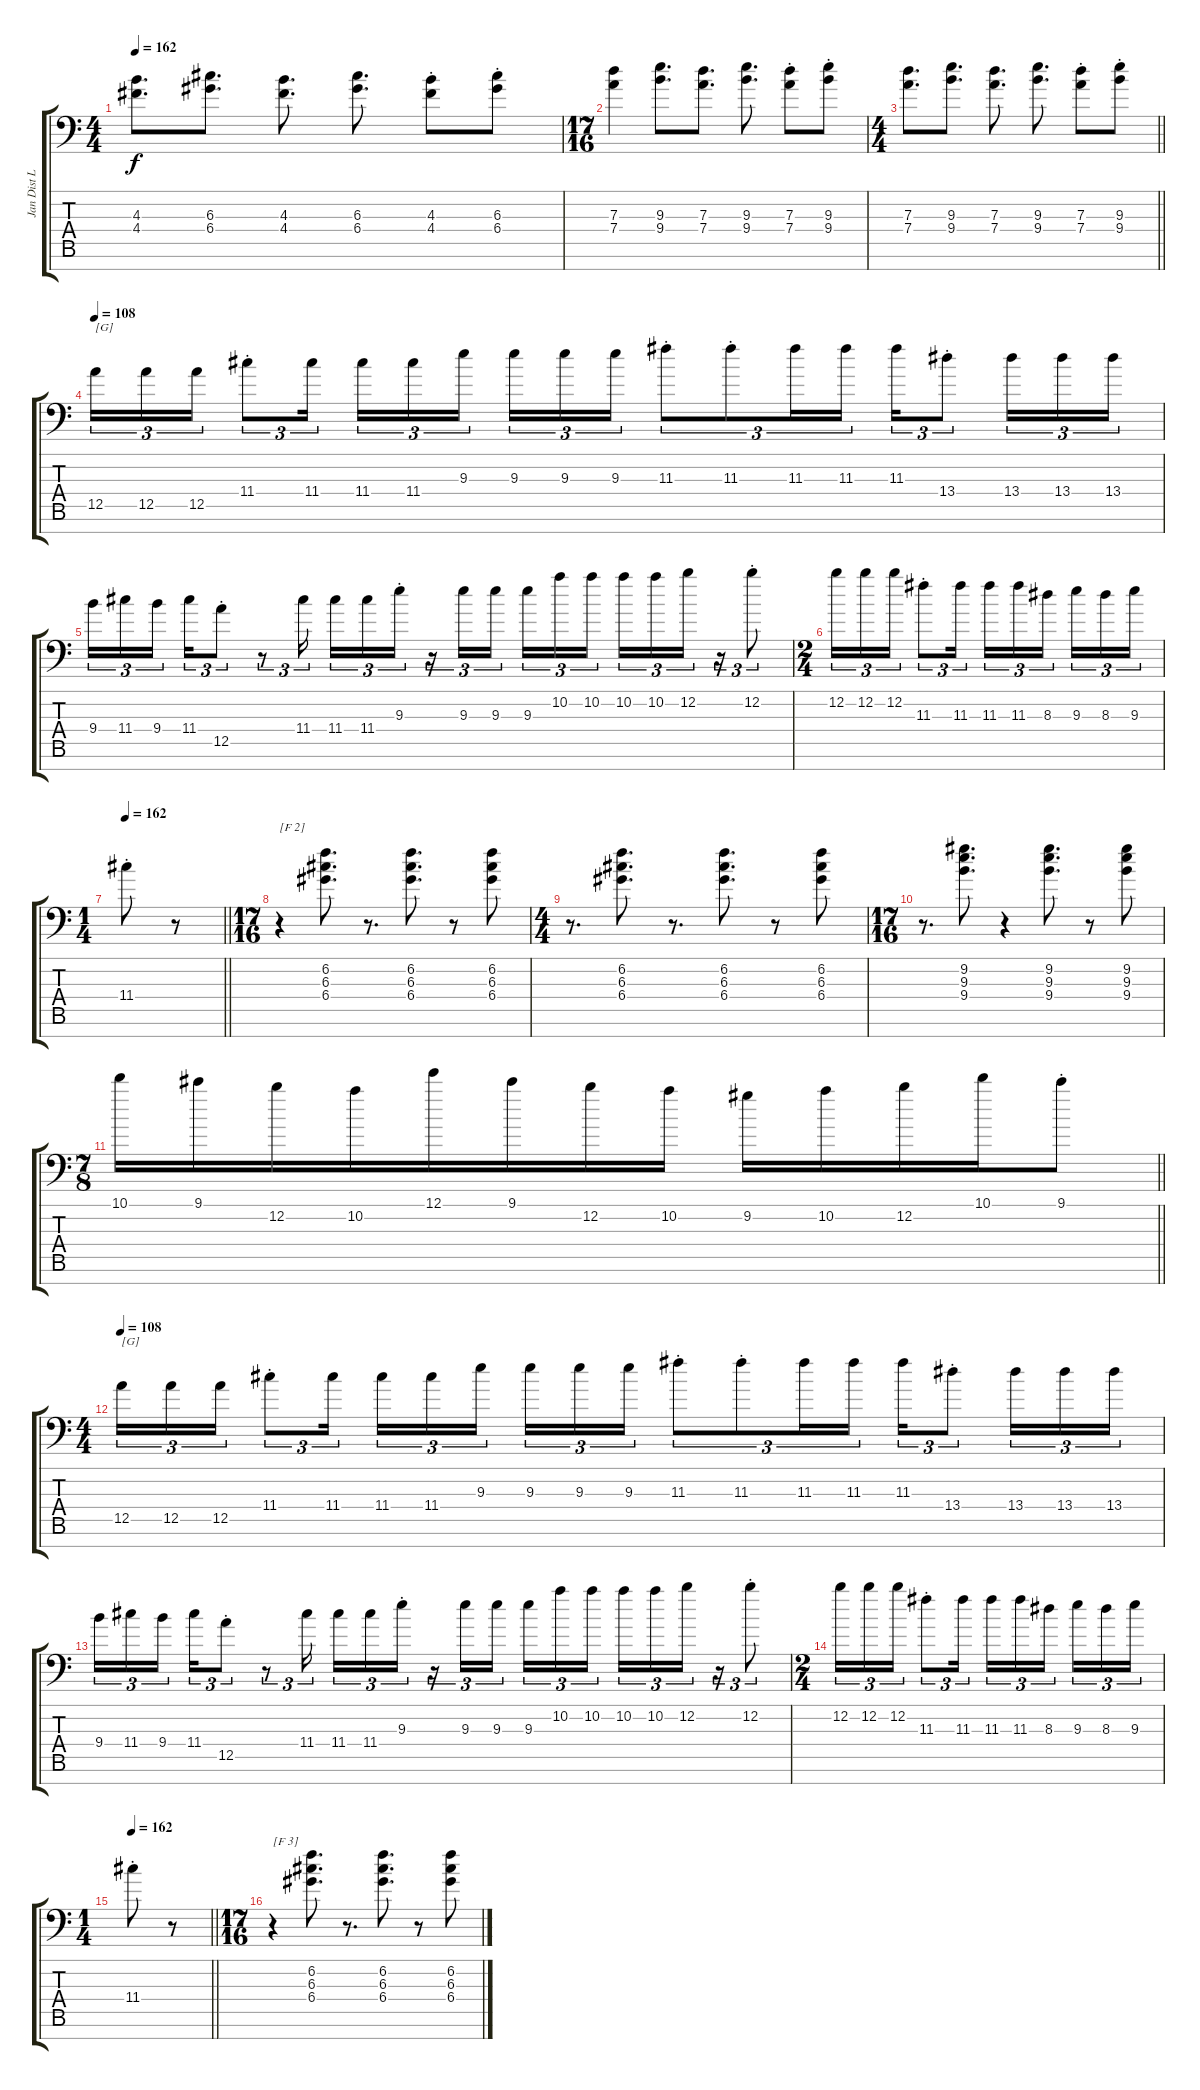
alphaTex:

\track ("Jan Dist Lead" "Jan Dist L") {instrument overdrivenguitar}
\staff {score tabs}
\tuning (E4 B3 G3 D3 A2 E2 C-1) {hide}
\ts (4 4)
\tempo 162
\clef f4
\ks c
(4.3 4.4).8{d dy f} (6.3 6.4).8{d} (4.3 4.4).8{d} (6.3 6.4).8{d} (4.3{st} 4.4{st}).8 (6.3{st} 6.4{st}).8 |
\ts (17 16)
(7.3 7.4).4 (9.3 9.4).8{d} (7.3 7.4).8{d} (9.3 9.4).8{d} (7.3{st} 7.4{st}).8 (9.3{st} 9.4{st}).8 |
\ts (4 4)
\barLineRight lightlight
(7.3 7.4).8{d} (9.3 9.4).8{d} (7.3 7.4).8{d} (9.3 9.4).8{d} (7.3{st} 7.4{st}).8 (9.3{st} 9.4{st}).8 |
\tempo 108
12.5.16{tu (3 2) txt "[G]"} 12.5.16{tu (3 2)} 12.5.16{tu (3 2)} 11.4{st}.8{tu (3 2)} 11.4.16{tu (3 2)} 11.4.16{tu (3 2)} 11.4.16{tu (3 2)} 9.3.16{tu (3 2) beam splitsecondary} 9.3.16{tu (3 2)} 9.3.16{tu (3 2)} 9.3.16{tu (3 2)} 11.3{st}.8{tu (3 2)} 11.3{st}.8{tu (3 2)} 11.3.16{tu (3 2)} 11.3.16{tu (3 2)} 11.3.16{tu (3 2)} 13.4{st}.8{tu (3 2)} 13.4.16{tu (3 2)} 13.4.16{tu (3 2)} 13.4.16{tu (3 2)} |
9.4.16{tu (3 2)} 11.4.16{tu (3 2)} 9.4.16{tu (3 2) beam splitsecondary} 11.4.16{tu (3 2)} 12.5{st}.8{tu (3 2)} r.8{tu (3 2)} 11.4.16{tu (3 2) beam splitsecondary} 11.4.16{tu (3 2)} 11.4.16{tu (3 2)} 9.3{st}.16{tu (3 2)} r.16{tu (3 2)} 9.3.16{tu (3 2)} 9.3.16{tu (3 2) beam splitsecondary} 9.3.16{tu (3 2)} 10.2.16{tu (3 2)} 10.2.16{tu (3 2)} 10.2.16{tu (3 2)} 10.2.16{tu (3 2)} 12.2.16{tu (3 2)} r.16{tu (3 2)} 12.2{st}.8{tu (3 2)} |
\ts (2 4)
12.2.16{tu (3 2)} 12.2.16{tu (3 2)} 12.2.16{tu (3 2)} 11.3{st}.8{tu (3 2)} 11.3.16{tu (3 2)} 11.3.16{tu (3 2)} 11.3.16{tu (3 2)} 8.3.16{tu (3 2) beam splitsecondary} 9.3.16{tu (3 2)} 8.3.16{tu (3 2)} 9.3.16{tu (3 2)} |
\ts (1 4)
\tempo 162
\barLineRight lightlight
11.4{st}.8 r.8 |
\ts (17 16)
r.4{txt "[F 2]"} (6.2 6.3 6.4).8{d} r.8{d} (6.2 6.3 6.4).8{d} r.8 (6.2 6.3 6.4).8 |
\ts (4 4)
r.8{d} (6.2 6.3 6.4).8{d} r.8{d} (6.2 6.3 6.4).8{d} r.8 (6.2 6.3 6.4).8 |
\ts (17 16)
r.8{d} (9.2 9.3 9.4).8{d} r.4 (9.2 9.3 9.4).8{d} r.8 (9.2 9.3 9.4).8 |
\ts (7 8)
\barLineRight lightlight
10.1.16 9.1.16 12.2.16 10.2.16 12.1.16 9.1.16 12.2.16 10.2.16 9.2.16 10.2.16 12.2.16 10.1.16 9.1{st}.8 |
\ts (4 4)
\tempo 108
12.5.16{tu (3 2) txt "[G]"} 12.5.16{tu (3 2)} 12.5.16{tu (3 2)} 11.4{st}.8{tu (3 2)} 11.4.16{tu (3 2)} 11.4.16{tu (3 2)} 11.4.16{tu (3 2)} 9.3.16{tu (3 2) beam splitsecondary} 9.3.16{tu (3 2)} 9.3.16{tu (3 2)} 9.3.16{tu (3 2)} 11.3{st}.8{tu (3 2)} 11.3{st}.8{tu (3 2)} 11.3.16{tu (3 2)} 11.3.16{tu (3 2)} 11.3.16{tu (3 2)} 13.4{st}.8{tu (3 2)} 13.4.16{tu (3 2)} 13.4.16{tu (3 2)} 13.4.16{tu (3 2)} |
9.4.16{tu (3 2)} 11.4.16{tu (3 2)} 9.4.16{tu (3 2) beam splitsecondary} 11.4.16{tu (3 2)} 12.5{st}.8{tu (3 2)} r.8{tu (3 2)} 11.4.16{tu (3 2) beam splitsecondary} 11.4.16{tu (3 2)} 11.4.16{tu (3 2)} 9.3{st}.16{tu (3 2)} r.16{tu (3 2)} 9.3.16{tu (3 2)} 9.3.16{tu (3 2) beam splitsecondary} 9.3.16{tu (3 2)} 10.2.16{tu (3 2)} 10.2.16{tu (3 2)} 10.2.16{tu (3 2)} 10.2.16{tu (3 2)} 12.2.16{tu (3 2)} r.16{tu (3 2)} 12.2{st}.8{tu (3 2)} |
\ts (2 4)
12.2.16{tu (3 2)} 12.2.16{tu (3 2)} 12.2.16{tu (3 2)} 11.3{st}.8{tu (3 2)} 11.3.16{tu (3 2)} 11.3.16{tu (3 2)} 11.3.16{tu (3 2)} 8.3.16{tu (3 2) beam splitsecondary} 9.3.16{tu (3 2)} 8.3.16{tu (3 2)} 9.3.16{tu (3 2)} |
\ts (1 4)
\tempo 162
\barLineRight lightlight
11.4{st}.8 r.8 |
\ts (17 16)
r.4{txt "[F 3]"} (6.2 6.3 6.4).8{d} r.8{d} (6.2 6.3 6.4).8{d} r.8 (6.2 6.3 6.4).8
